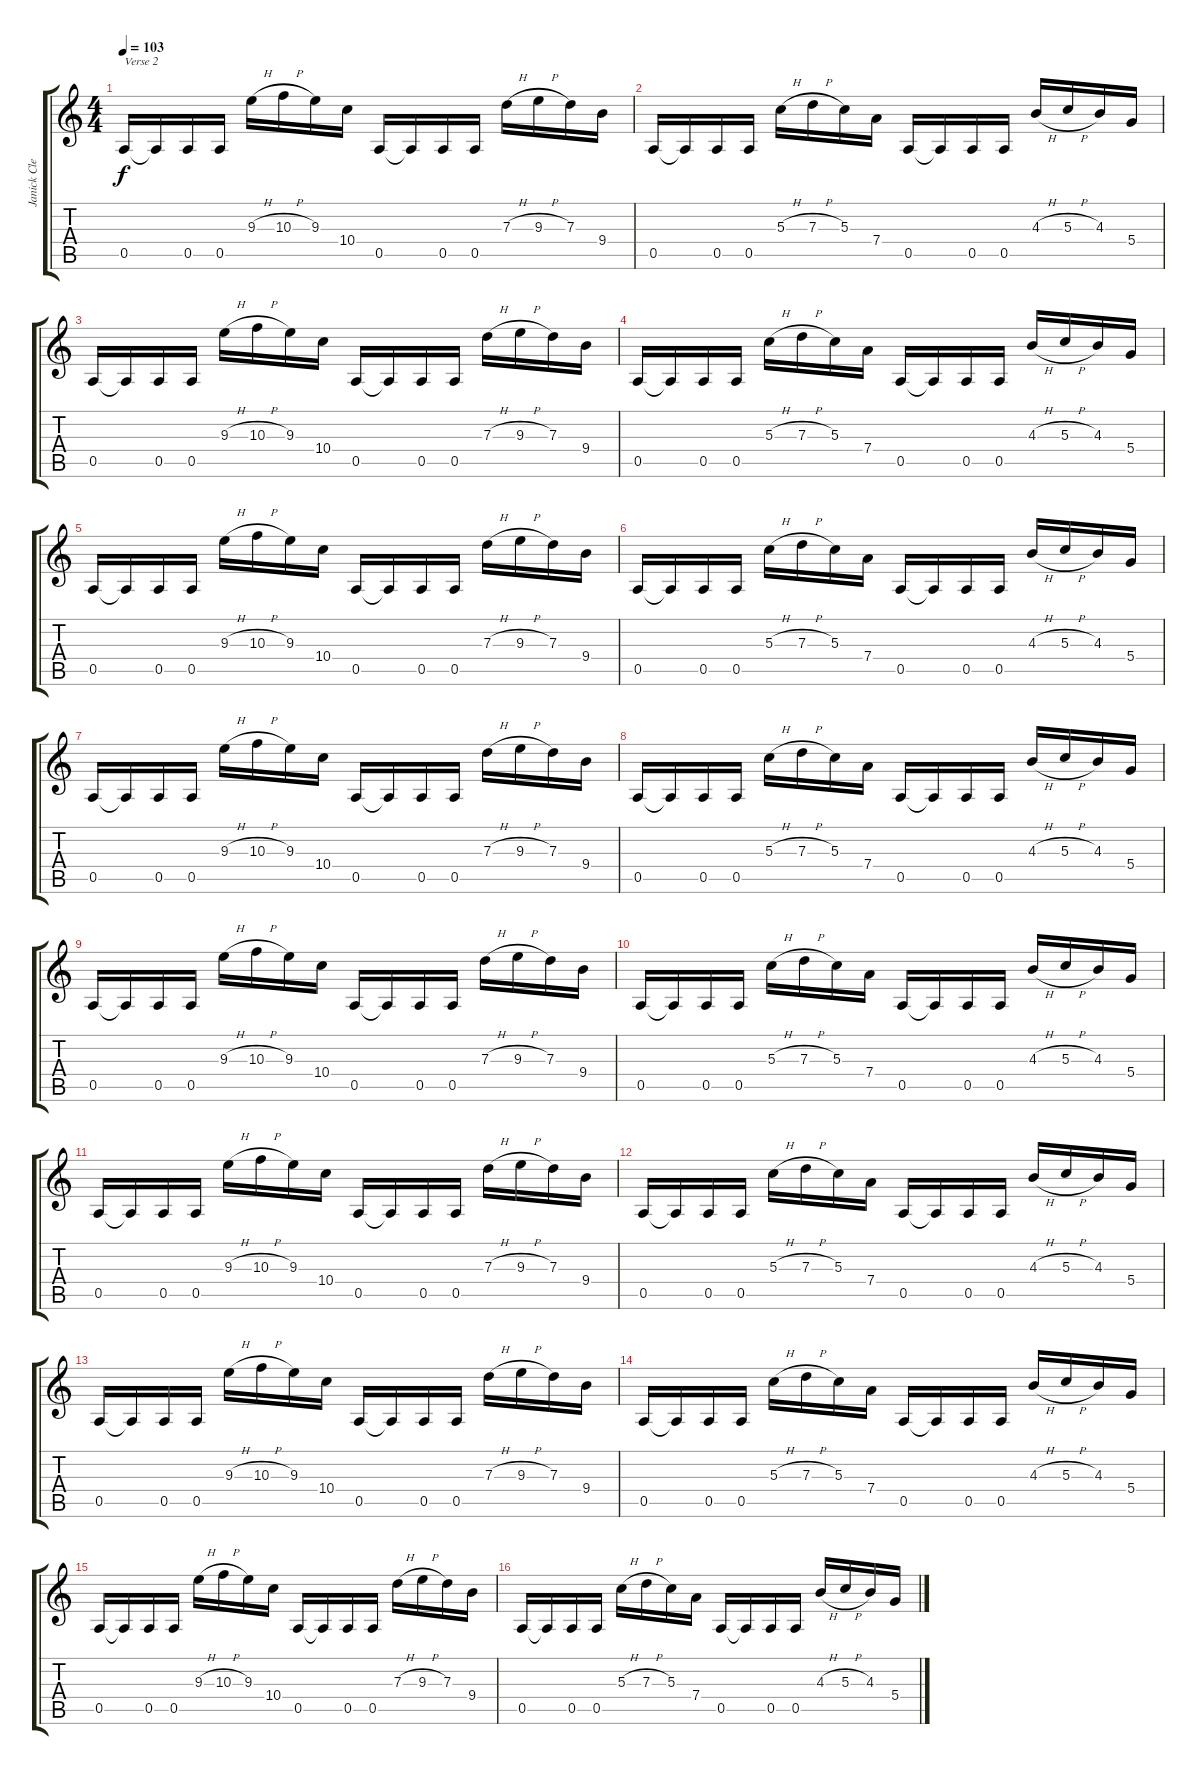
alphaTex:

\track ("Janick Clean" "Janick Cle") {instrument electricguitarclean}
\staff {score tabs}
\tuning (E4 B3 G3 D3 A2 E2) {hide}
\ts (4 4)
\tempo 103
\clef g2
\ks c
0.5.16{txt "Verse 2" dy f} 0.5{t}.16 0.5.16 0.5.16 9.3{h}.16 10.3{h}.16 9.3.16 10.4.16 0.5.16 0.5{t}.16 0.5.16 0.5.16 7.3{h}.16 9.3{h}.16 7.3.16 9.4.16 |
0.5.16 0.5{t}.16 0.5.16 0.5.16 5.3{h}.16 7.3{h}.16 5.3.16 7.4.16 0.5.16 0.5{t}.16 0.5.16 0.5.16 4.3{h}.16 5.3{h}.16 4.3.16 5.4.16 |
0.5.16 0.5{t}.16 0.5.16 0.5.16 9.3{h}.16 10.3{h}.16 9.3.16 10.4.16 0.5.16 0.5{t}.16 0.5.16 0.5.16 7.3{h}.16 9.3{h}.16 7.3.16 9.4.16 |
0.5.16 0.5{t}.16 0.5.16 0.5.16 5.3{h}.16 7.3{h}.16 5.3.16 7.4.16 0.5.16 0.5{t}.16 0.5.16 0.5.16 4.3{h}.16 5.3{h}.16 4.3.16 5.4.16 |
0.5.16 0.5{t}.16 0.5.16 0.5.16 9.3{h}.16 10.3{h}.16 9.3.16 10.4.16 0.5.16 0.5{t}.16 0.5.16 0.5.16 7.3{h}.16 9.3{h}.16 7.3.16 9.4.16 |
0.5.16 0.5{t}.16 0.5.16 0.5.16 5.3{h}.16 7.3{h}.16 5.3.16 7.4.16 0.5.16 0.5{t}.16 0.5.16 0.5.16 4.3{h}.16 5.3{h}.16 4.3.16 5.4.16 |
0.5.16 0.5{t}.16 0.5.16 0.5.16 9.3{h}.16 10.3{h}.16 9.3.16 10.4.16 0.5.16 0.5{t}.16 0.5.16 0.5.16 7.3{h}.16 9.3{h}.16 7.3.16 9.4.16 |
0.5.16 0.5{t}.16 0.5.16 0.5.16 5.3{h}.16 7.3{h}.16 5.3.16 7.4.16 0.5.16 0.5{t}.16 0.5.16 0.5.16 4.3{h}.16 5.3{h}.16 4.3.16 5.4.16 |
0.5.16 0.5{t}.16 0.5.16 0.5.16 9.3{h}.16 10.3{h}.16 9.3.16 10.4.16 0.5.16 0.5{t}.16 0.5.16 0.5.16 7.3{h}.16 9.3{h}.16 7.3.16 9.4.16 |
0.5.16 0.5{t}.16 0.5.16 0.5.16 5.3{h}.16 7.3{h}.16 5.3.16 7.4.16 0.5.16 0.5{t}.16 0.5.16 0.5.16 4.3{h}.16 5.3{h}.16 4.3.16 5.4.16 |
0.5.16 0.5{t}.16 0.5.16 0.5.16 9.3{h}.16 10.3{h}.16 9.3.16 10.4.16 0.5.16 0.5{t}.16 0.5.16 0.5.16 7.3{h}.16 9.3{h}.16 7.3.16 9.4.16 |
0.5.16 0.5{t}.16 0.5.16 0.5.16 5.3{h}.16 7.3{h}.16 5.3.16 7.4.16 0.5.16 0.5{t}.16 0.5.16 0.5.16 4.3{h}.16 5.3{h}.16 4.3.16 5.4.16 |
0.5.16 0.5{t}.16 0.5.16 0.5.16 9.3{h}.16 10.3{h}.16 9.3.16 10.4.16 0.5.16 0.5{t}.16 0.5.16 0.5.16 7.3{h}.16 9.3{h}.16 7.3.16 9.4.16 |
0.5.16 0.5{t}.16 0.5.16 0.5.16 5.3{h}.16 7.3{h}.16 5.3.16 7.4.16 0.5.16 0.5{t}.16 0.5.16 0.5.16 4.3{h}.16 5.3{h}.16 4.3.16 5.4.16 |
0.5.16 0.5{t}.16 0.5.16 0.5.16 9.3{h}.16 10.3{h}.16 9.3.16 10.4.16 0.5.16 0.5{t}.16 0.5.16 0.5.16 7.3{h}.16 9.3{h}.16 7.3.16 9.4.16 |
0.5.16 0.5{t}.16 0.5.16 0.5.16 5.3{h}.16 7.3{h}.16 5.3.16 7.4.16 0.5.16 0.5{t}.16 0.5.16 0.5.16 4.3{h}.16 5.3{h}.16 4.3.16 5.4.16
